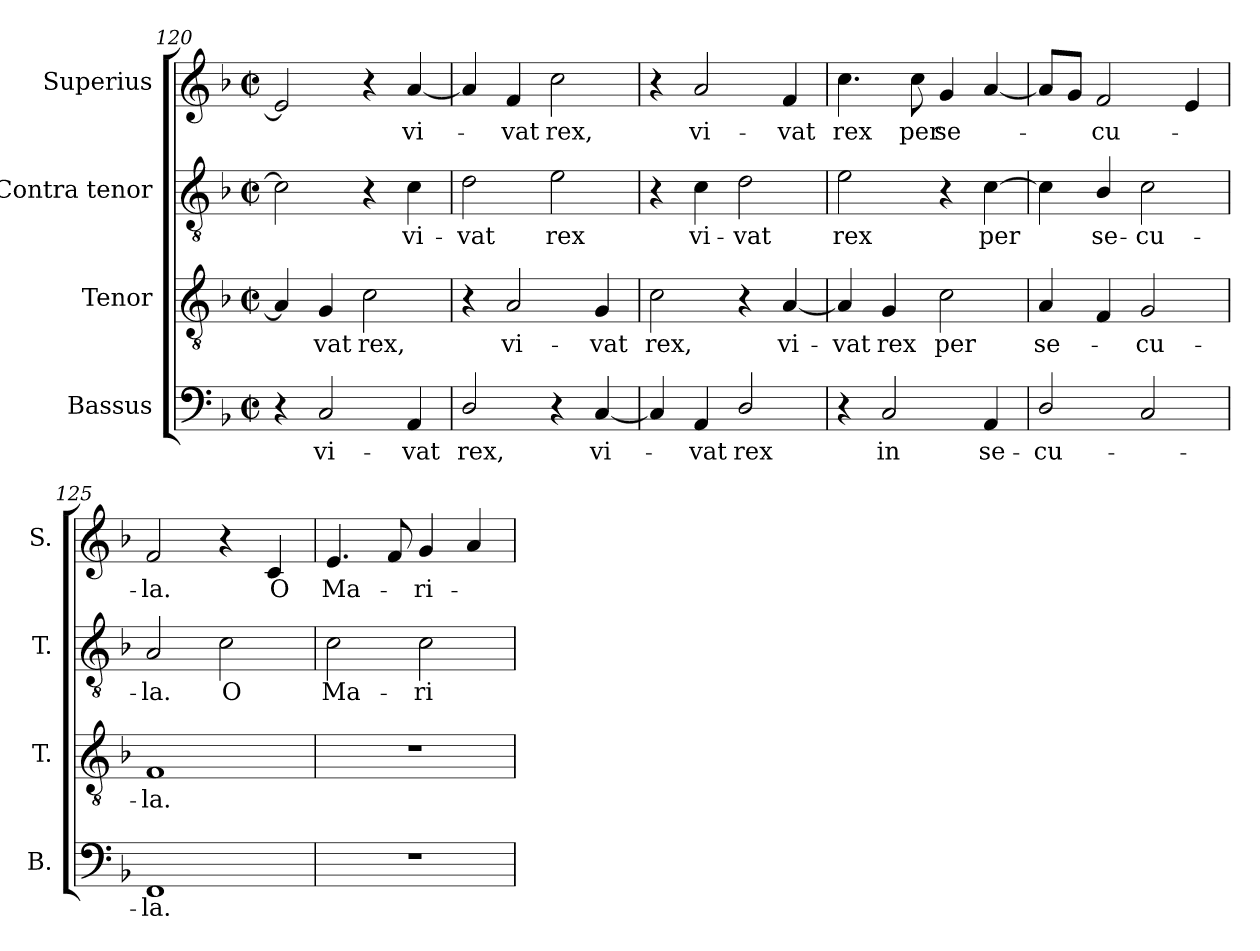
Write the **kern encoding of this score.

**kern	**text	**kern	**text	**kern	**text	**kern	**text
*part4	*part4	*part3	*part3	*part2	*part2	*part1	*part1
*staff4	*staff4	*staff3	*staff3	*staff2	*staff2	*staff1	*staff1
*I"Bassus	*	*I"Tenor	*	*I"Contra tenor	*	*I"Superius	*
*I'B.	*	*I'T.	*	*I'T.	*	*I'S.	*
*clefF4	*	*clefGv2	*	*clefGv2	*	*clefG2	*
*	*	*ITrd7c12	*	*ITrd7c12	*	*	*
*k[b-]	*	*k[b-]	*	*k[b-]	*	*k[b-]	*
*F:	*	*F:	*	*F:	*	*F:	*
*M2/2	*	*M2/2	*	*M2/2	*	*M2/2	*
*met(c|)	*	*met(c|)	*	*met(c|)	*	*met(c|)	*
=120	=120	=120	=120	=120	=120	=120	=120
4r	.	4AAi/]	.	2Ci\]	.	2ei/]	.
!	!LO:LY:b:color=#000000	!	!	!	!	!	!
!	!	!	!LO:LY:b:color=#000000	!	!	!	!
2Ci/	vi-	4GGi/	-vat	.	.	.	.
!	!	!	!LO:LY:b:color=#000000	!	!	!	!
.	.	2Ci\	rex,	4r	.	4r	.
!	!LO:LY:b:color=#000000	!	!	!	!	!	!
!	!	!	!	!	!LO:LY:b:color=#000000	!	!
!	!	!	!	!	!	!	!LO:LY:b:color=#000000
4AAi/	-vat	.	.	4Ci\	vi-	[4ai/	vi-
=121	=121	=121	=121	=121	=121	=121	=121
!	!LO:LY:b:color=#000000	!	!	!	!	!	!
!	!	!	!	!	!LO:LY:b:color=#000000	!	!
2Di/	rex,	4r	.	2Di\	-vat	4ai/]	.
!	!	!	!LO:LY:b:color=#000000	!	!	!	!
!	!	!	!	!	!	!	!LO:LY:b:color=#000000
.	.	2AAi/	vi-	.	.	4fi/	-vat
!	!	!	!	!	!LO:LY:b:color=#000000	!	!
!	!	!	!	!	!	!	!LO:LY:b:color=#000000
4r	.	.	.	2Ei\	rex	2cci\	rex,
!	!LO:LY:b:color=#000000	!	!	!	!	!	!
!	!	!	!LO:LY:b:color=#000000	!	!	!	!
[4Ci/	vi-	4GGi/	-vat	.	.	.	.
=122	=122	=122	=122	=122	=122	=122	=122
!	!	!	!LO:LY:b:color=#000000	!	!	!	!
4Ci/]	.	2Ci\	rex,	4r	.	4r	.
!	!LO:LY:b:color=#000000	!	!	!	!	!	!
!	!	!	!	!	!LO:LY:b:color=#000000	!	!
!	!	!	!	!	!	!	!LO:LY:b:color=#000000
4AAi/	-vat	.	.	4Ci\	vi-	2ai/	vi-
!	!LO:LY:b:color=#000000	!	!	!	!	!	!
!	!	!	!	!	!LO:LY:b:color=#000000	!	!
2Di/	rex	4r	.	2Di\	-vat	.	.
!	!	!	!LO:LY:b:color=#000000	!	!	!	!
!	!	!	!	!	!	!	!LO:LY:b:color=#000000
.	.	[4AAi/	vi-	.	.	4fi/	-vat
=123	=123	=123	=123	=123	=123	=123	=123
!	!	!	!LO:LY:b:color=#000000	!	!	!	!
!	!	!	!	!	!LO:LY:b:color=#000000	!	!
!	!	!	!	!	!	!	!LO:LY:b:color=#000000
4r	.	4AAi/]	-vat	2Ei\	rex	4.cci\	rex
!	!LO:LY:b:color=#000000	!	!	!	!	!	!
!	!	!	!LO:LY:b:color=#000000	!	!	!	!
2Ci/	in	4GGi/	rex	.	.	.	.
!	!	!	!	!	!	!	!LO:LY:b:color=#000000
.	.	.	.	.	.	8cci\	per
!	!	!	!LO:LY:b:color=#000000	!	!	!	!
!	!	!	!	!	!	!	!LO:LY:b:color=#000000
.	.	2Ci\	per	4r	.	4gi/	se-
!	!LO:LY:b:color=#000000	!	!	!	!	!	!
!	!	!	!	!	!LO:LY:b:color=#000000	!	!
4AAi/	se-	.	.	[4Ci\	per	[4ai/	.
=124	=124	=124	=124	=124	=124	=124	=124
!	!LO:LY:b:color=#000000	!	!	!	!	!	!
!	!	!	!LO:LY:b:color=#000000	!	!	!	!
2Di/	-cu-	4AAi/	se-	4Ci\]	.	8ai/L]	.
.	.	.	.	.	.	8gi/J	.
!	!	!	!	!	!LO:LY:b:color=#000000	!	!
!	!	!	!	!	!	!	!LO:LY:b:color=#000000
.	.	4FFi/	.	4BB-i/	se-	2fi/	-cu-
!	!	!	!LO:LY:b:color=#000000	!	!	!	!
!	!	!	!	!	!LO:LY:b:color=#000000	!	!
2Ci/	.	2GGi/	-cu-	2Ci\	-cu-	.	.
.	.	.	.	.	.	4ei/	.
!!LO:LB:g=z
=125	=125	=125	=125	=125	=125	=125	=125
!	!LO:LY:b:color=#000000	!	!	!	!	!	!
!	!	!	!LO:LY:b:color=#000000	!	!	!	!
!	!	!	!	!	!LO:LY:b:color=#000000	!	!
!	!	!	!	!	!	!	!LO:LY:b:color=#000000
1FFi	-la.	1FFi	-la.	2AAi/	-la.	2fi/	-la.
!	!	!	!	!	!LO:LY:b:color=#000000	!	!
.	.	.	.	2Ci\	O	4r	.
!	!	!	!	!	!	!	!LO:LY:b:color=#000000
.	.	.	.	.	.	4ci/	O
=126	=126	=126	=126	=126	=126	=126	=126
!	!	!	!	!	!LO:LY:b:color=#000000	!	!
!	!	!	!	!	!	!	!LO:LY:b:color=#000000
1r	.	1r	.	2Ci\	Ma-	4.ei/	Ma-
.	.	.	.	.	.	8fi/	.
!	!	!	!	!	!LO:LY:b:color=#000000	!	!
!	!	!	!	!	!	!	!LO:LY:b:color=#000000
.	.	.	.	2Ci\	-ri-	4gi/	-ri-
.	.	.	.	.	.	4ai/	.
=	=	=	=	=	=	=	=
*-	*-	*-	*-	*-	*-	*-	*-
